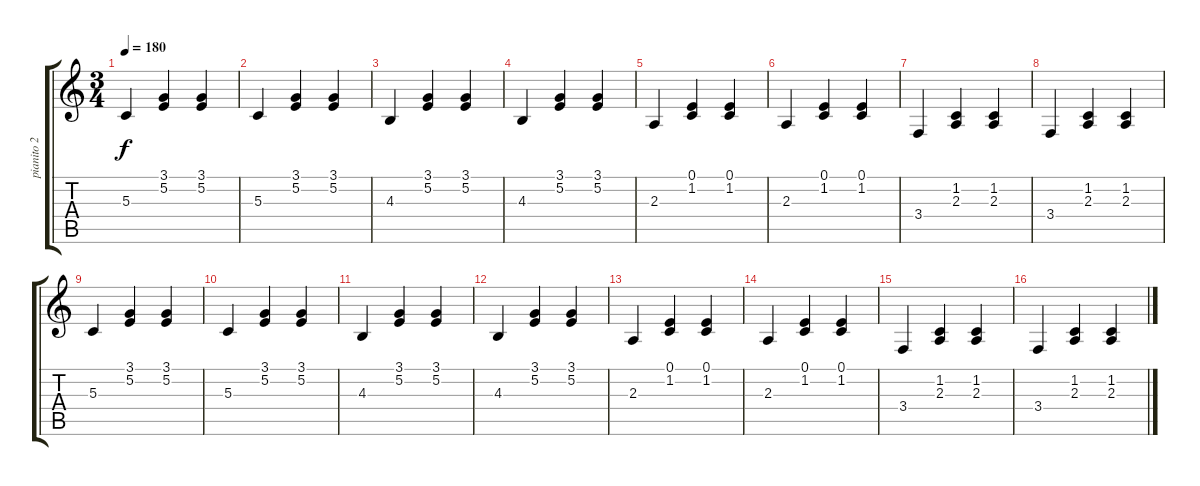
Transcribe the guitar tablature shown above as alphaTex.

\track ("pianito 2" "pianito 2") {instrument acousticgrandpiano}
\staff {score tabs}
\tuning (E4 B3 G3 D3 A2 E2) {hide}
\ts (3 4)
\tempo 180
\clef g2
\ks c
5.3.4{dy f} (3.1 5.2).4 (3.1 5.2).4 |
5.3.4 (3.1 5.2).4 (3.1 5.2).4 |
4.3.4 (3.1 5.2).4 (3.1 5.2).4 |
4.3.4 (3.1 5.2).4 (3.1 5.2).4 |
2.3.4 (0.1 1.2).4 (0.1 1.2).4 |
2.3.4 (0.1 1.2).4 (0.1 1.2).4 |
3.4.4 (1.2 2.3).4 (1.2 2.3).4 |
3.4.4 (1.2 2.3).4 (1.2 2.3).4 |
5.3.4 (3.1 5.2).4 (3.1 5.2).4 |
5.3.4 (3.1 5.2).4 (3.1 5.2).4 |
4.3.4 (3.1 5.2).4 (3.1 5.2).4 |
4.3.4 (3.1 5.2).4 (3.1 5.2).4 |
2.3.4 (0.1 1.2).4 (0.1 1.2).4 |
2.3.4 (0.1 1.2).4 (0.1 1.2).4 |
3.4.4 (1.2 2.3).4 (1.2 2.3).4 |
3.4.4 (1.2 2.3).4 (1.2 2.3).4
